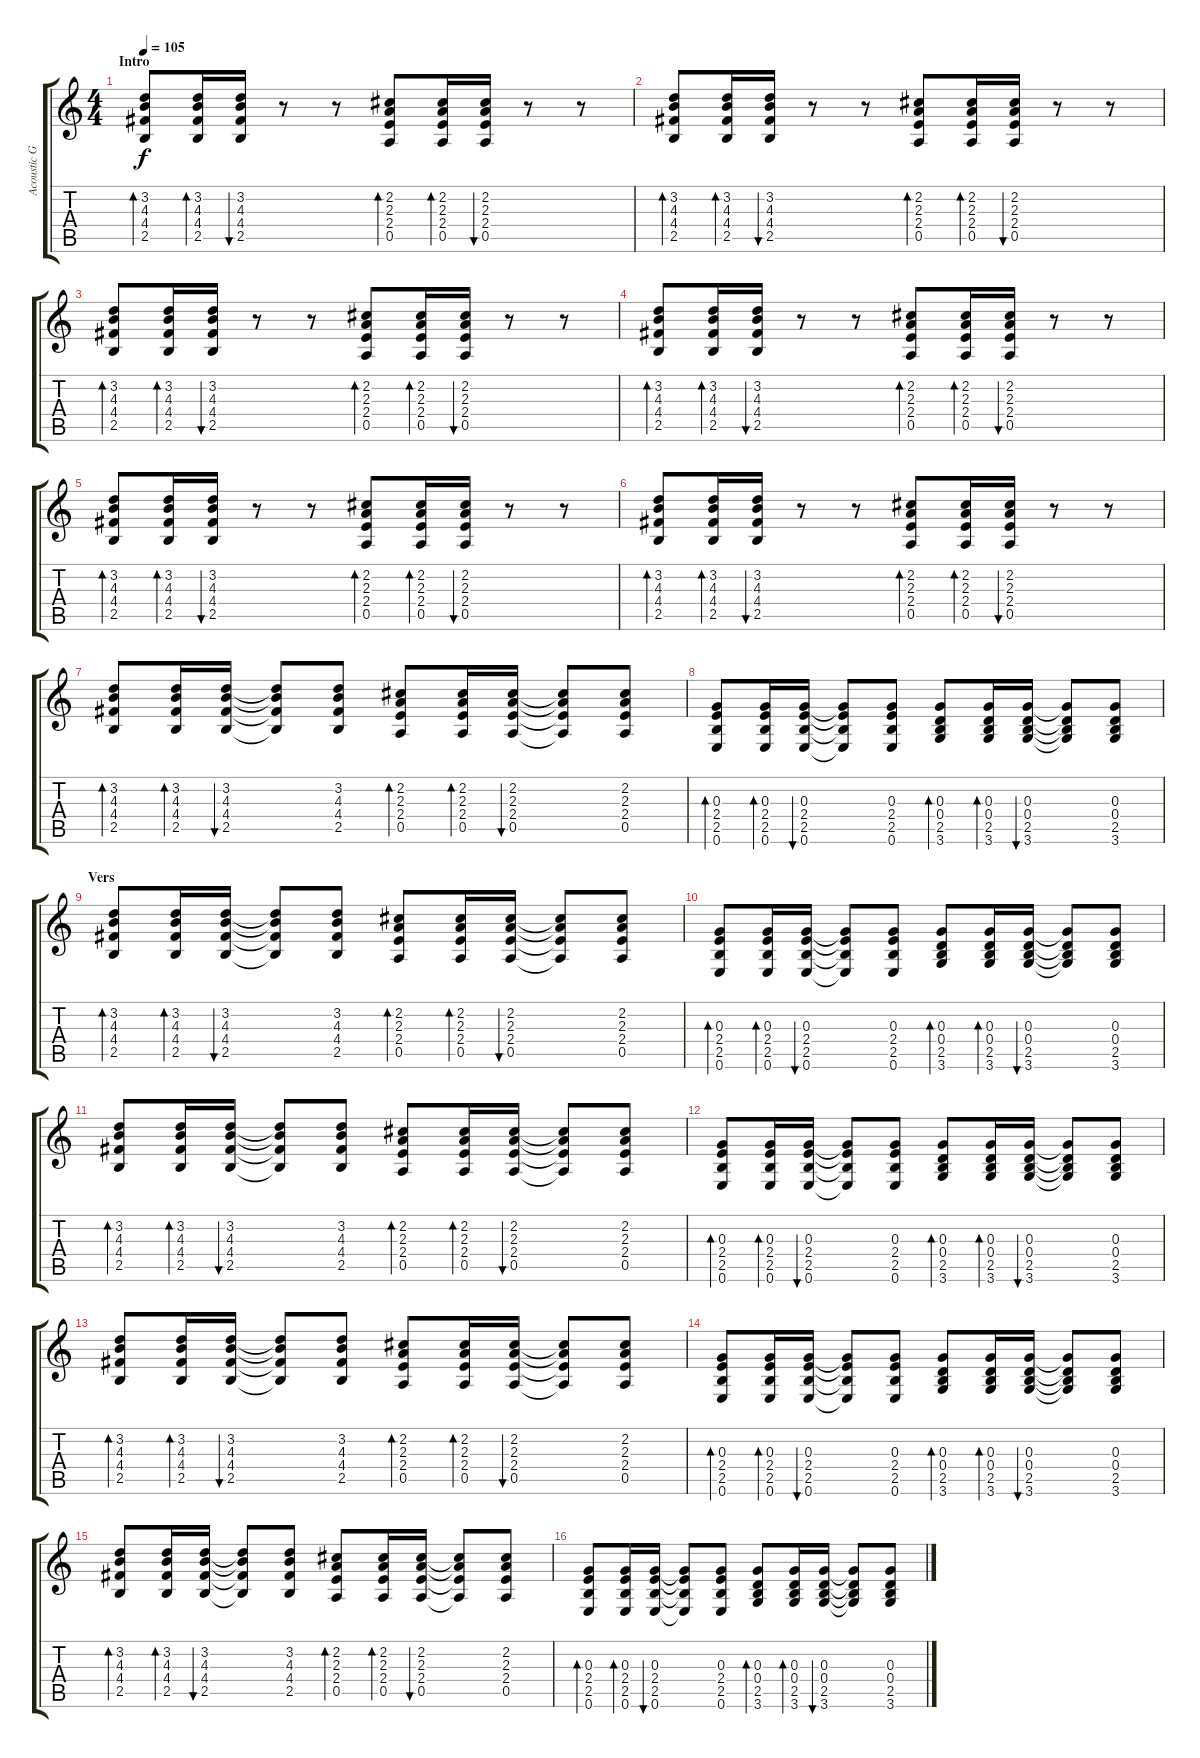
\track ("Acoustic Guitar" "Acoustic G") {instrument acousticguitarsteel}
\staff {score tabs}
\tuning (E4 B3 G3 D3 A2 E2) {hide}
\ts (4 4)
\section ("" "Intro")
\tempo 105
\clef g2
\ks c
(3.2 4.3 4.4 2.5).8{bd 30 dy f instrument acousticguitarsteel} (3.2 4.3 4.4 2.5).16{bd 30} (3.2 4.3 4.4 2.5).16{bu 30} r.8 r.8 (2.2 2.3 2.4 0.5).8{bd 30} (2.2 2.3 2.4 0.5).16{bd 30} (2.2 2.3 2.4 0.5).16{bu 30} r.8 r.8 |
(3.2 4.3 4.4 2.5).8{bd 30} (3.2 4.3 4.4 2.5).16{bd 30} (3.2 4.3 4.4 2.5).16{bu 30} r.8 r.8 (2.2 2.3 2.4 0.5).8{bd 30} (2.2 2.3 2.4 0.5).16{bd 30} (2.2 2.3 2.4 0.5).16{bu 30} r.8 r.8 |
(3.2 4.3 4.4 2.5).8{bd 30} (3.2 4.3 4.4 2.5).16{bd 30} (3.2 4.3 4.4 2.5).16{bu 30} r.8 r.8 (2.2 2.3 2.4 0.5).8{bd 30} (2.2 2.3 2.4 0.5).16{bd 30} (2.2 2.3 2.4 0.5).16{bu 30} r.8 r.8 |
(3.2 4.3 4.4 2.5).8{bd 30} (3.2 4.3 4.4 2.5).16{bd 30} (3.2 4.3 4.4 2.5).16{bu 30} r.8 r.8 (2.2 2.3 2.4 0.5).8{bd 30} (2.2 2.3 2.4 0.5).16{bd 30} (2.2 2.3 2.4 0.5).16{bu 30} r.8 r.8 |
(3.2 4.3 4.4 2.5).8{bd 30} (3.2 4.3 4.4 2.5).16{bd 30} (3.2 4.3 4.4 2.5).16{bu 30} r.8 r.8 (2.2 2.3 2.4 0.5).8{bd 30} (2.2 2.3 2.4 0.5).16{bd 30} (2.2 2.3 2.4 0.5).16{bu 30} r.8 r.8 |
(3.2 4.3 4.4 2.5).8{bd 30} (3.2 4.3 4.4 2.5).16{bd 30} (3.2 4.3 4.4 2.5).16{bu 30} r.8 r.8 (2.2 2.3 2.4 0.5).8{bd 30} (2.2 2.3 2.4 0.5).16{bd 30} (2.2 2.3 2.4 0.5).16{bu 30} r.8 r.8 |
(3.2 4.3 4.4 2.5).8{bd 30} (3.2 4.3 4.4 2.5).16{bd 30} (3.2 4.3 4.4 2.5).16{bu 30} (3.2{t} 4.3{t} 4.4{t} 2.5{t}).8 (3.2 4.3 4.4 2.5).8 (2.2 2.3 2.4 0.5).8{bd 30} (2.2 2.3 2.4 0.5).16{bd 30} (2.2 2.3 2.4 0.5).16{bu 30} (2.2{t} 2.3{t} 2.4{t} 0.5{t}).8 (2.2 2.3 2.4 0.5).8 |
(0.3 2.4 2.5 0.6).8{bd 30} (0.3 2.4 2.5 0.6).16{bd 30} (0.3 2.4 2.5 0.6).16{bu 30} (0.3{t} 2.4{t} 2.5{t} 0.6{t}).8 (0.3 2.4 2.5 0.6).8 (0.3 0.4 2.5 3.6).8{bd 30} (0.3 0.4 2.5 3.6).16{bd 30} (0.3 0.4 2.5 3.6).16{bu 30} (0.3{t} 0.4{t} 2.5{t} 3.6{t}).8 (0.3 0.4 2.5 3.6).8 |
\section ("" "Vers")
(3.2 4.3 4.4 2.5).8{bd 30} (3.2 4.3 4.4 2.5).16{bd 30} (3.2 4.3 4.4 2.5).16{bu 30} (3.2{t} 4.3{t} 4.4{t} 2.5{t}).8 (3.2 4.3 4.4 2.5).8 (2.2 2.3 2.4 0.5).8{bd 30} (2.2 2.3 2.4 0.5).16{bd 30} (2.2 2.3 2.4 0.5).16{bu 30} (2.2{t} 2.3{t} 2.4{t} 0.5{t}).8 (2.2 2.3 2.4 0.5).8 |
(0.3 2.4 2.5 0.6).8{bd 30} (0.3 2.4 2.5 0.6).16{bd 30} (0.3 2.4 2.5 0.6).16{bu 30} (0.3{t} 2.4{t} 2.5{t} 0.6{t}).8 (0.3 2.4 2.5 0.6).8 (0.3 0.4 2.5 3.6).8{bd 30} (0.3 0.4 2.5 3.6).16{bd 30} (0.3 0.4 2.5 3.6).16{bu 30} (0.3{t} 0.4{t} 2.5{t} 3.6{t}).8 (0.3 0.4 2.5 3.6).8 |
(3.2 4.3 4.4 2.5).8{bd 30} (3.2 4.3 4.4 2.5).16{bd 30} (3.2 4.3 4.4 2.5).16{bu 30} (3.2{t} 4.3{t} 4.4{t} 2.5{t}).8 (3.2 4.3 4.4 2.5).8 (2.2 2.3 2.4 0.5).8{bd 30} (2.2 2.3 2.4 0.5).16{bd 30} (2.2 2.3 2.4 0.5).16{bu 30} (2.2{t} 2.3{t} 2.4{t} 0.5{t}).8 (2.2 2.3 2.4 0.5).8 |
(0.3 2.4 2.5 0.6).8{bd 30} (0.3 2.4 2.5 0.6).16{bd 30} (0.3 2.4 2.5 0.6).16{bu 30} (0.3{t} 2.4{t} 2.5{t} 0.6{t}).8 (0.3 2.4 2.5 0.6).8 (0.3 0.4 2.5 3.6).8{bd 30} (0.3 0.4 2.5 3.6).16{bd 30} (0.3 0.4 2.5 3.6).16{bu 30} (0.3{t} 0.4{t} 2.5{t} 3.6{t}).8 (0.3 0.4 2.5 3.6).8 |
(3.2 4.3 4.4 2.5).8{bd 30} (3.2 4.3 4.4 2.5).16{bd 30} (3.2 4.3 4.4 2.5).16{bu 30} (3.2{t} 4.3{t} 4.4{t} 2.5{t}).8 (3.2 4.3 4.4 2.5).8 (2.2 2.3 2.4 0.5).8{bd 30} (2.2 2.3 2.4 0.5).16{bd 30} (2.2 2.3 2.4 0.5).16{bu 30} (2.2{t} 2.3{t} 2.4{t} 0.5{t}).8 (2.2 2.3 2.4 0.5).8 |
(0.3 2.4 2.5 0.6).8{bd 30} (0.3 2.4 2.5 0.6).16{bd 30} (0.3 2.4 2.5 0.6).16{bu 30} (0.3{t} 2.4{t} 2.5{t} 0.6{t}).8 (0.3 2.4 2.5 0.6).8 (0.3 0.4 2.5 3.6).8{bd 30} (0.3 0.4 2.5 3.6).16{bd 30} (0.3 0.4 2.5 3.6).16{bu 30} (0.3{t} 0.4{t} 2.5{t} 3.6{t}).8 (0.3 0.4 2.5 3.6).8 |
(3.2 4.3 4.4 2.5).8{bd 30} (3.2 4.3 4.4 2.5).16{bd 30} (3.2 4.3 4.4 2.5).16{bu 30} (3.2{t} 4.3{t} 4.4{t} 2.5{t}).8 (3.2 4.3 4.4 2.5).8 (2.2 2.3 2.4 0.5).8{bd 30} (2.2 2.3 2.4 0.5).16{bd 30} (2.2 2.3 2.4 0.5).16{bu 30} (2.2{t} 2.3{t} 2.4{t} 0.5{t}).8 (2.2 2.3 2.4 0.5).8 |
(0.3 2.4 2.5 0.6).8{bd 30} (0.3 2.4 2.5 0.6).16{bd 30} (0.3 2.4 2.5 0.6).16{bu 30} (0.3{t} 2.4{t} 2.5{t} 0.6{t}).8 (0.3 2.4 2.5 0.6).8 (0.3 0.4 2.5 3.6).8{bd 30} (0.3 0.4 2.5 3.6).16{bd 30} (0.3 0.4 2.5 3.6).16{bu 30} (0.3{t} 0.4{t} 2.5{t} 3.6{t}).8 (0.3 0.4 2.5 3.6).8
